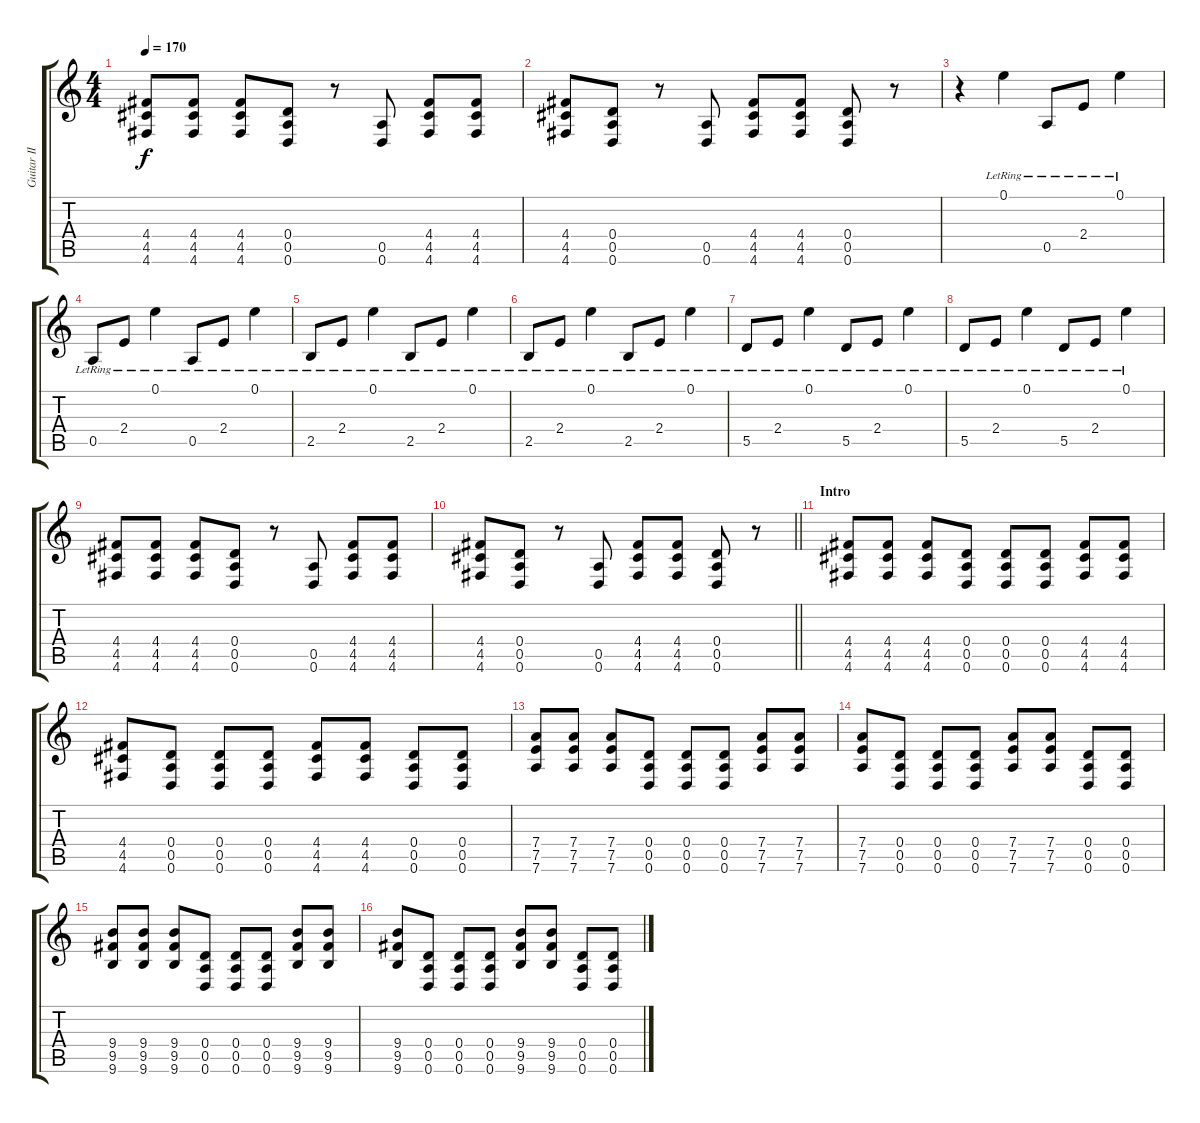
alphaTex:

\track ("Guitar II" "Guitar II") {instrument overdrivenguitar}
\staff {score tabs}
\tuning (E4 B3 G3 D3 A2 D2) {hide}
\ts (4 4)
\tempo 170
\clef g2
\ks c
(4.4 4.5 4.6).8{dy f} (4.4 4.5 4.6).8 (4.4 4.5 4.6).8 (0.4 0.5 0.6).8 r.8 (0.5 0.6).8 (4.4 4.5 4.6).8 (4.4 4.5 4.6).8 |
(4.4 4.5 4.6).8 (0.4 0.5 0.6).8 r.8 (0.5 0.6).8 (4.4 4.5 4.6).8 (4.4 4.5 4.6).8 (0.4 0.5 0.6).8 r.8 |
r.4 0.1{lr}.4 0.5{lr}.8 2.4{lr}.8 0.1{lr}.4 |
0.5{lr}.8 2.4{lr}.8 0.1{lr}.4 0.5{lr}.8 2.4{lr}.8 0.1{lr}.4 |
2.5{lr}.8 2.4{lr}.8 0.1{lr}.4 2.5{lr}.8 2.4{lr}.8 0.1{lr}.4 |
2.5{lr}.8 2.4{lr}.8 0.1{lr}.4 2.5{lr}.8 2.4{lr}.8 0.1{lr}.4 |
5.5{lr}.8 2.4{lr}.8 0.1{lr}.4 5.5{lr}.8 2.4{lr}.8 0.1{lr}.4 |
5.5{lr}.8 2.4{lr}.8 0.1{lr}.4 5.5{lr}.8 2.4{lr}.8 0.1{lr}.4 |
(4.4 4.5 4.6).8 (4.4 4.5 4.6).8 (4.4 4.5 4.6).8 (0.4 0.5 0.6).8 r.8 (0.5 0.6).8 (4.4 4.5 4.6).8 (4.4 4.5 4.6).8 |
\barLineRight lightlight
(4.4 4.5 4.6).8 (0.4 0.5 0.6).8 r.8 (0.5 0.6).8 (4.4 4.5 4.6).8 (4.4 4.5 4.6).8 (0.4 0.5 0.6).8 r.8 |
\section ("" "Intro")
(4.4 4.5 4.6).8{balance 8} (4.4 4.5 4.6).8 (4.4 4.5 4.6).8 (0.4 0.5 0.6).8 (0.4 0.5 0.6).8 (0.4 0.5 0.6).8 (4.4 4.5 4.6).8 (4.4 4.5 4.6).8 |
(4.4 4.5 4.6).8 (0.4 0.5 0.6).8 (0.4 0.5 0.6).8 (0.4 0.5 0.6).8 (4.4 4.5 4.6).8 (4.4 4.5 4.6).8 (0.4 0.5 0.6).8 (0.4 0.5 0.6).8 |
(7.4 7.5 7.6).8 (7.4 7.5 7.6).8 (7.4 7.5 7.6).8 (0.4 0.5 0.6).8 (0.4 0.5 0.6).8 (0.4 0.5 0.6).8 (7.4 7.5 7.6).8 (7.4 7.5 7.6).8 |
(7.4 7.5 7.6).8 (0.4 0.5 0.6).8 (0.4 0.5 0.6).8 (0.4 0.5 0.6).8 (7.4 7.5 7.6).8 (7.4 7.5 7.6).8 (0.4 0.5 0.6).8 (0.4 0.5 0.6).8 |
(9.4 9.5 9.6).8 (9.4 9.5 9.6).8 (9.4 9.5 9.6).8 (0.4 0.5 0.6).8 (0.4 0.5 0.6).8 (0.4 0.5 0.6).8 (9.4 9.5 9.6).8 (9.4 9.5 9.6).8 |
(9.4 9.5 9.6).8 (0.4 0.5 0.6).8 (0.4 0.5 0.6).8 (0.4 0.5 0.6).8 (9.4 9.5 9.6).8 (9.4 9.5 9.6).8 (0.4 0.5 0.6).8 (0.4 0.5 0.6).8
